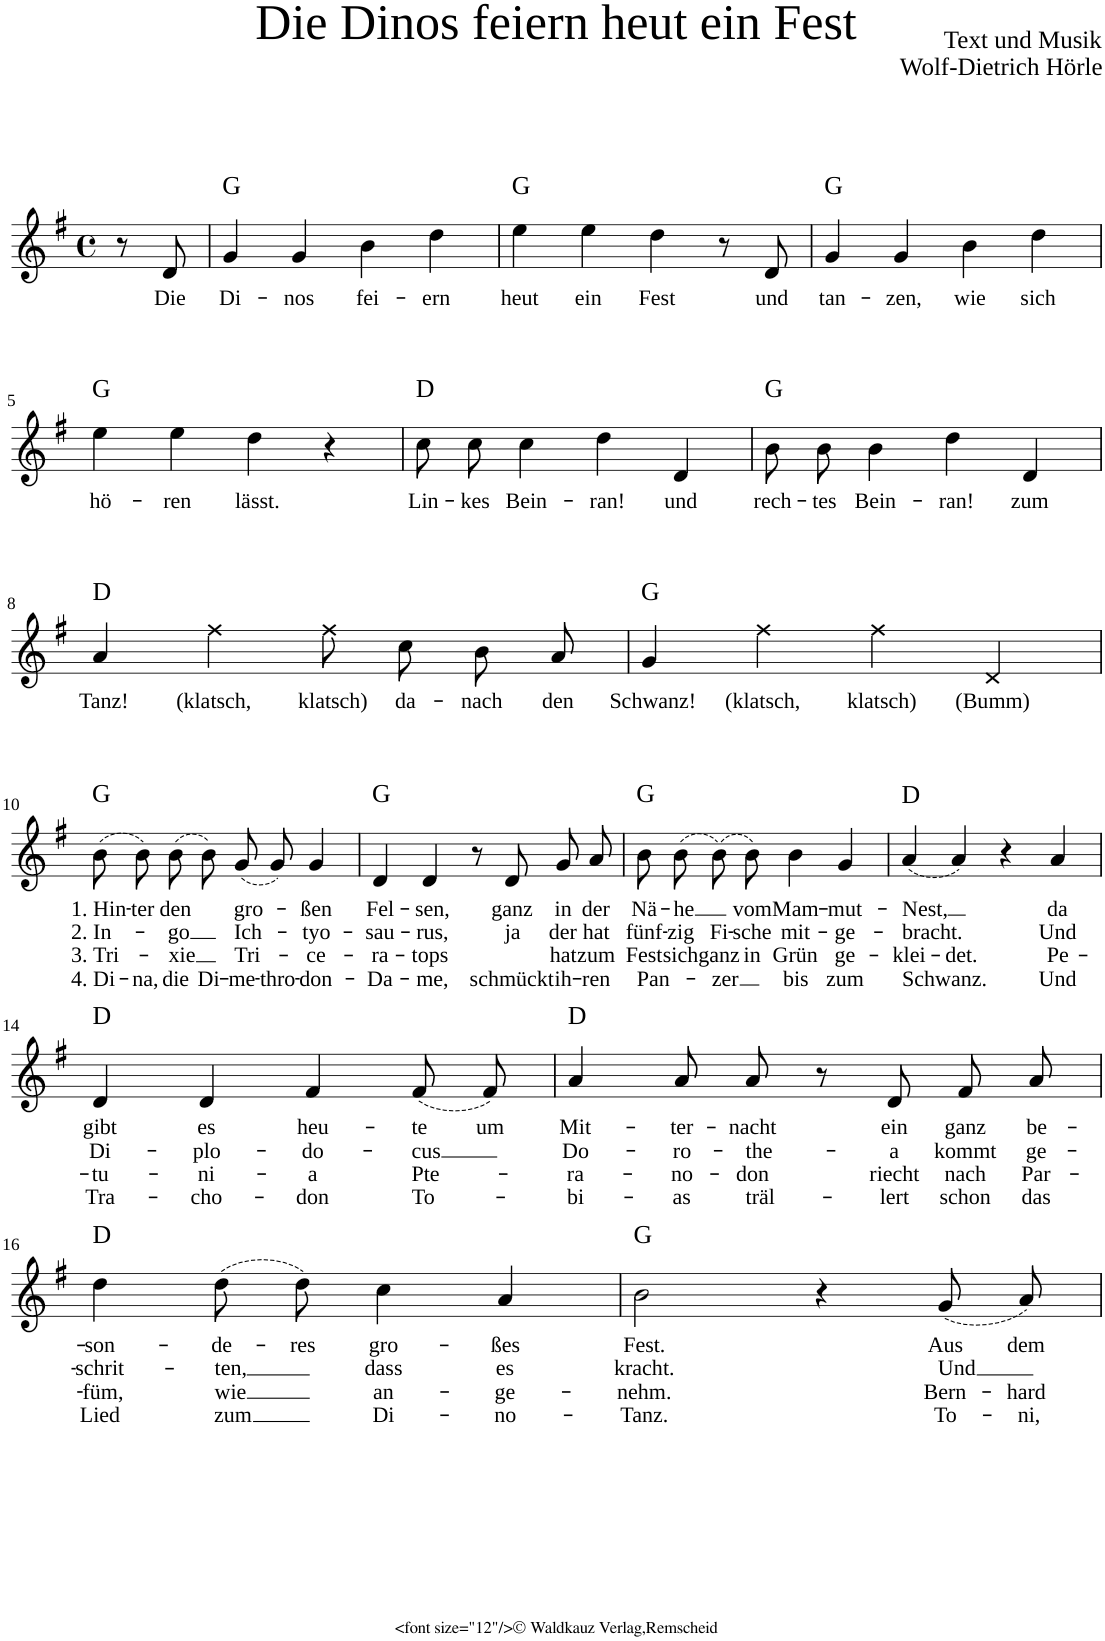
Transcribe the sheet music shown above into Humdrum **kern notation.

**kern	**text	**text	**text	**text	**harte
*part1	*part1	*part1	*part1	*part1	*part1
*staff1	*staff1	*staff1	*staff1	*staff1	*
*clefG2	*	*	*	*	*
*k[f#]	*	*	*	*	*
*G:	*	*	*	*	*
*M4/4	*	*	*	*	*
*met(c)	*	*	*	*	*
=1	=1	=1	=1	=1	=1
8r	.	.	.	.	.
!	!LO:LY:b	!	!	!	!
8d/	Die	.	.	.	.
=2	=2	=2	=2	=2	=2
!	!LO:LY:b	!	!	!	!
4g/	Di-	.	.	.	G:maj
!	!LO:LY:b	!	!	!	!
4g/	-nos	.	.	.	.
!	!LO:LY:b	!	!	!	!
4b\	fei-	.	.	.	.
!	!LO:LY:b	!	!	!	!
4dd\	-ern	.	.	.	.
=3	=3	=3	=3	=3	=3
!	!LO:LY:b	!	!	!	!
4ee\	heut	.	.	.	G:maj
!	!LO:LY:b	!	!	!	!
4ee\	ein	.	.	.	.
!	!LO:LY:b	!	!	!	!
4dd\	Fest	.	.	.	.
8r	.	.	.	.	.
!	!LO:LY:b	!	!	!	!
8d/	und	.	.	.	.
=4	=4	=4	=4	=4	=4
!	!LO:LY:b	!	!	!	!
4g/	tan-	.	.	.	G:maj
!	!LO:LY:b	!	!	!	!
4g/	-zen,	.	.	.	.
!	!LO:LY:b	!	!	!	!
4b\	wie	.	.	.	.
!	!LO:LY:b	!	!	!	!
4dd\	sich	.	.	.	.
!!LO:LB:g=z
=5	=5	=5	=5	=5	=5
!	!LO:LY:b	!	!	!	!
4ee\	hö-	.	.	.	G:maj
!	!LO:LY:b	!	!	!	!
4ee\	-ren	.	.	.	.
!	!LO:LY:b	!	!	!	!
4dd\	lässt.	.	.	.	.
4r	.	.	.	.	.
=6	=6	=6	=6	=6	=6
!	!LO:LY:b	!	!	!	!
8cc\L	Lin-	.	.	.	D:maj
!	!LO:LY:b	!	!	!	!
8cc\J	-kes	.	.	.	.
!	!LO:LY:b	!	!	!	!
4cc\	Bein-	.	.	.	.
!	!LO:LY:b	!	!	!	!
4dd\	-ran!	.	.	.	.
!	!LO:LY:b	!	!	!	!
4d/	und	.	.	.	.
=7	=7	=7	=7	=7	=7
!	!LO:LY:b	!	!	!	!
8b\L	rech-	.	.	.	G:maj
!	!LO:LY:b	!	!	!	!
8b\J	-tes	.	.	.	.
!	!LO:LY:b	!	!	!	!
4b\	Bein-	.	.	.	.
!	!LO:LY:b	!	!	!	!
4dd\	-ran!	.	.	.	.
!	!LO:LY:b	!	!	!	!
4d/	zum	.	.	.	.
!!LO:LB:g=z
=8	=8	=8	=8	=8	=8
!	!LO:LY:b	!	!	!	!
4a/	Tanz!	.	.	.	D:maj
!	!LO:LY:b	!	!	!	!
4ff#\	(klatsch,	.	.	.	.
!	!LO:LY:b	!	!	!	!
8ff#\L	klatsch)	.	.	.	.
!	!LO:LY:b	!	!	!	!
8cc\J	da-	.	.	.	.
!	!LO:LY:b	!	!	!	!
8b/L	-nach	.	.	.	.
!	!LO:LY:b	!	!	!	!
8a/J	den	.	.	.	.
=9	=9	=9	=9	=9	=9
!	!LO:LY:b	!	!	!	!
4g/	Schwanz!	.	.	.	G:maj
!	!LO:LY:b	!	!	!	!
4ff#\	(klatsch,	.	.	.	.
!	!LO:LY:b	!	!	!	!
4ff#\	klatsch)	.	.	.	.
!	!LO:LY:b	!	!	!	!
4d/	(Bumm)	.	.	.	.
!!LO:LB:g=z
=10	=10	=10	=10	=10	=10
!	!LO:LY:b	!LO:LY:b	!LO:LY:b	!LO:LY:b	!
(8b\L	1. Hin-	2. In-	3. Tri-	4. Di-	G:maj
!	!LO:LY:b	!	!	!LO:LY:b	!
8b\J)	-ter	.	.	-na,	.
!	!LO:LY:b	!LO:LY:b	!LO:LY:b	!LO:LY:b	!
(8b\L	den	-go	-xie	die	.
!	!	!	!	!LO:LY:b	!
8b\J)	.	.	.	Di-	.
!	!LO:LY:b	!LO:LY:b	!LO:LY:b	!LO:LY:b	!
(8g/L	gro-	Ich-	Tri-	-me-	.
!	!	!	!	!LO:LY:b	!
8g/J)	.	.	.	-thro-	.
!	!LO:LY:b	!LO:LY:b	!LO:LY:b	!LO:LY:b	!
4g/	-ßen	-tyo-	-ce-	-don-	.
=11	=11	=11	=11	=11	=11
!	!LO:LY:b	!LO:LY:b	!LO:LY:b	!LO:LY:b	!
4d/	Fel-	-sau-	-ra-	-Da-	G:maj
!	!LO:LY:b	!LO:LY:b	!LO:LY:b	!LO:LY:b	!
4d/	-sen,	-rus,	-tops	-me,	.
8r	.	.	.	.	.
!	!LO:LY:b	!LO:LY:b	!	!LO:LY:b	!
8d/	ganz	ja	.	schmückt	.
!	!LO:LY:b	!LO:LY:b	!LO:LY:b	!LO:LY:b	!
8g/L	in	der	hat	ih-	.
!	!LO:LY:b	!LO:LY:b	!LO:LY:b	!LO:LY:b	!
8a/J	der	hat	zum	-ren	.
=12	=12	=12	=12	=12	=12
!	!LO:LY:b	!LO:LY:b	!LO:LY:b	!LO:LY:b	!
8b\L	Nä-	fünf-	Fest	Pan-	G:maj
!	!LO:LY:b	!LO:LY:b	!LO:LY:b	!	!
(8b\J	-he	-zig	sich	.	.
!	!	!LO:LY:b	!LO:LY:b	!LO:LY:b	!
(8b\L)	.	Fi-	ganz	-zer	.
!	!LO:LY:b	!LO:LY:b	!LO:LY:b	!	!
8b\J)	vom	-sche	in	.	.
!	!LO:LY:b	!LO:LY:b	!LO:LY:b	!LO:LY:b	!
4b\	Mam-	mit-	Grün	bis	.
!	!LO:LY:b	!LO:LY:b	!LO:LY:b	!LO:LY:b	!
4g/	-mut-	-ge-	ge-	zum	.
=13	=13	=13	=13	=13	=13
!	!LO:LY:b	!LO:LY:b	!LO:LY:b	!LO:LY:b	!
(4a/	-Nest,	-bracht.	-klei-	Schwanz.	D:maj
!	!	!	!LO:LY:b	!	!
4a/)	.	.	-det.	.	.
4r	.	.	.	.	.
!	!LO:LY:b	!LO:LY:b	!LO:LY:b	!LO:LY:b	!
4a/	da	Und	Pe-	Und	.
!!LO:LB:g=z
=14	=14	=14	=14	=14	=14
!	!LO:LY:b	!LO:LY:b	!LO:LY:b	!LO:LY:b	!
4d/	gibt	Di-	-tu-	Tra-	D:maj
!	!LO:LY:b	!LO:LY:b	!LO:LY:b	!LO:LY:b	!
4d/	es	-plo-	-ni-	-cho-	.
!	!LO:LY:b	!LO:LY:b	!LO:LY:b	!LO:LY:b	!
4f#/	heu-	-do-	-a	-don	.
!	!LO:LY:b	!LO:LY:b	!LO:LY:b	!LO:LY:b	!
(8f#/L	-te	-cus	Pte-	To-	.
!	!LO:LY:b	!	!	!	!
8f#/J)	um	.	.	.	.
=15	=15	=15	=15	=15	=15
!	!LO:LY:b	!LO:LY:b	!LO:LY:b	!LO:LY:b	!
4a/	Mit-	Do-	-ra-	-bi-	D:maj
!	!LO:LY:b	!LO:LY:b	!LO:LY:b	!LO:LY:b	!
8a/L	-ter-	-ro-	-no-	-as	.
!	!LO:LY:b	!LO:LY:b	!LO:LY:b	!LO:LY:b	!
8a/J	-nacht	-the-	-don	träl-	.
8r	.	.	.	.	.
!	!LO:LY:b	!LO:LY:b	!LO:LY:b	!LO:LY:b	!
8d/	ein	-a	riecht	-lert	.
!	!LO:LY:b	!LO:LY:b	!LO:LY:b	!LO:LY:b	!
8f#/L	ganz	kommt	nach	schon	.
!	!LO:LY:b	!LO:LY:b	!LO:LY:b	!LO:LY:b	!
8a/J	be-	ge-	Par-	das	.
!!LO:LB:g=z
=16	=16	=16	=16	=16	=16
!	!LO:LY:b	!LO:LY:b	!LO:LY:b	!LO:LY:b	!
4dd\	-son-	-schrit-	-füm,	Lied	D:maj
!	!LO:LY:b	!LO:LY:b	!LO:LY:b	!LO:LY:b	!
(8dd\L	-de-	-ten,	wie	zum	.
!	!LO:LY:b	!	!	!	!
8dd\J)	-res	.	.	.	.
!	!LO:LY:b	!LO:LY:b	!LO:LY:b	!LO:LY:b	!
4cc\	gro-	dass	an-	Di-	.
!	!LO:LY:b	!LO:LY:b	!LO:LY:b	!LO:LY:b	!
4a/	-ßes	es	-ge-	-no-	.
=17	=17	=17	=17	=17	=17
!	!LO:LY:b	!LO:LY:b	!LO:LY:b	!LO:LY:b	!
2b\	Fest.	kracht.	-nehm.	-Tanz.	G:maj
4r	.	.	.	.	.
!	!LO:LY:b	!LO:LY:b	!LO:LY:b	!LO:LY:b	!
(8g/L	Aus	Und	Bern-	To-	.
!	!LO:LY:b	!	!LO:LY:b	!LO:LY:b	!
8a/J)	dem	.	-hard	-ni,	.
=	=	=	=	=	=
*-	*-	*-	*-	*-	*-
